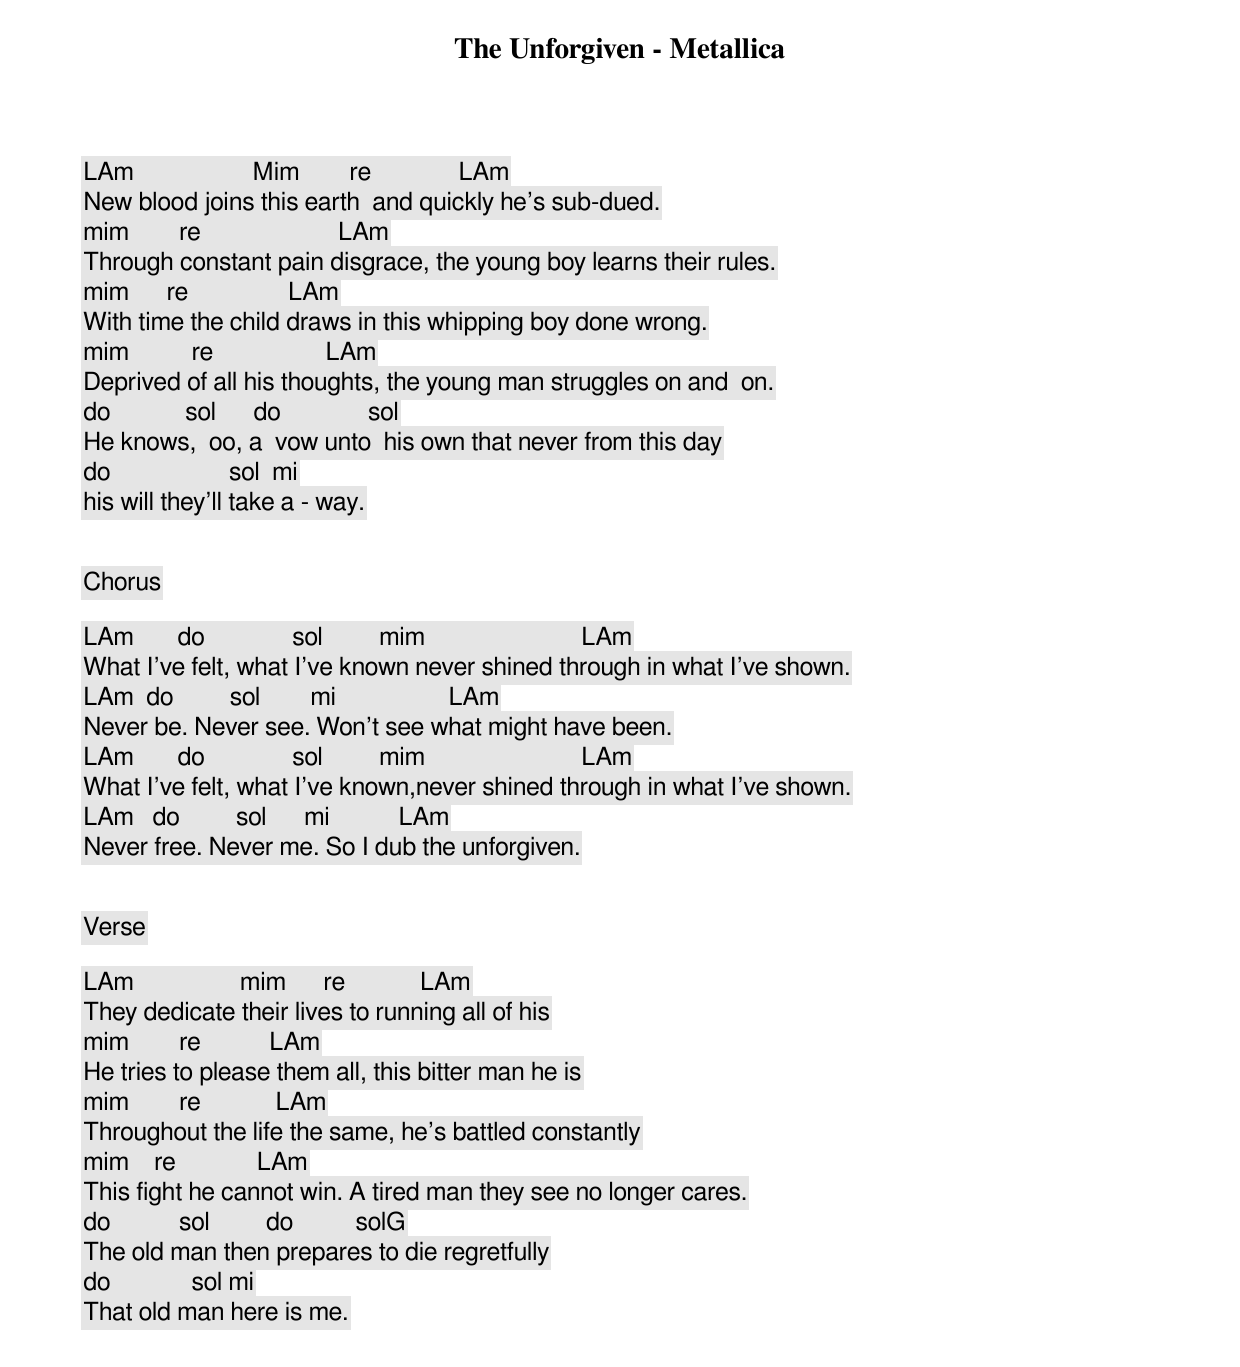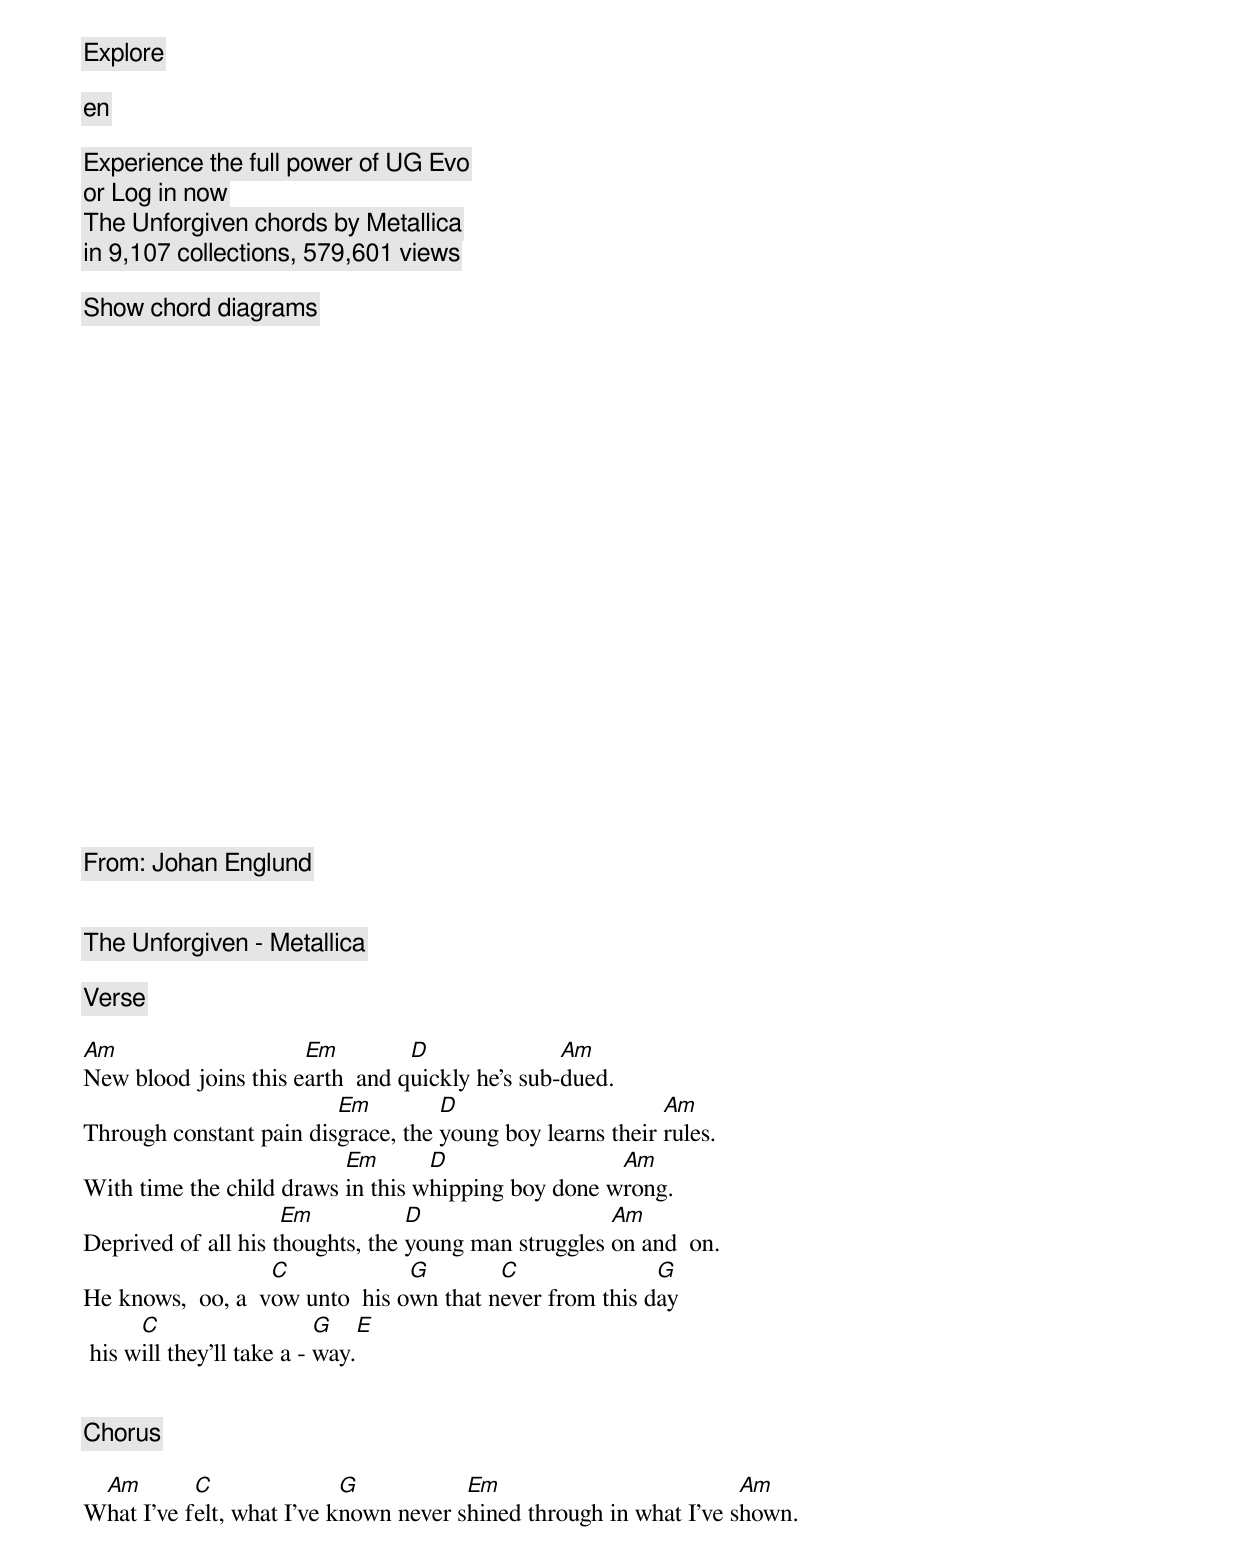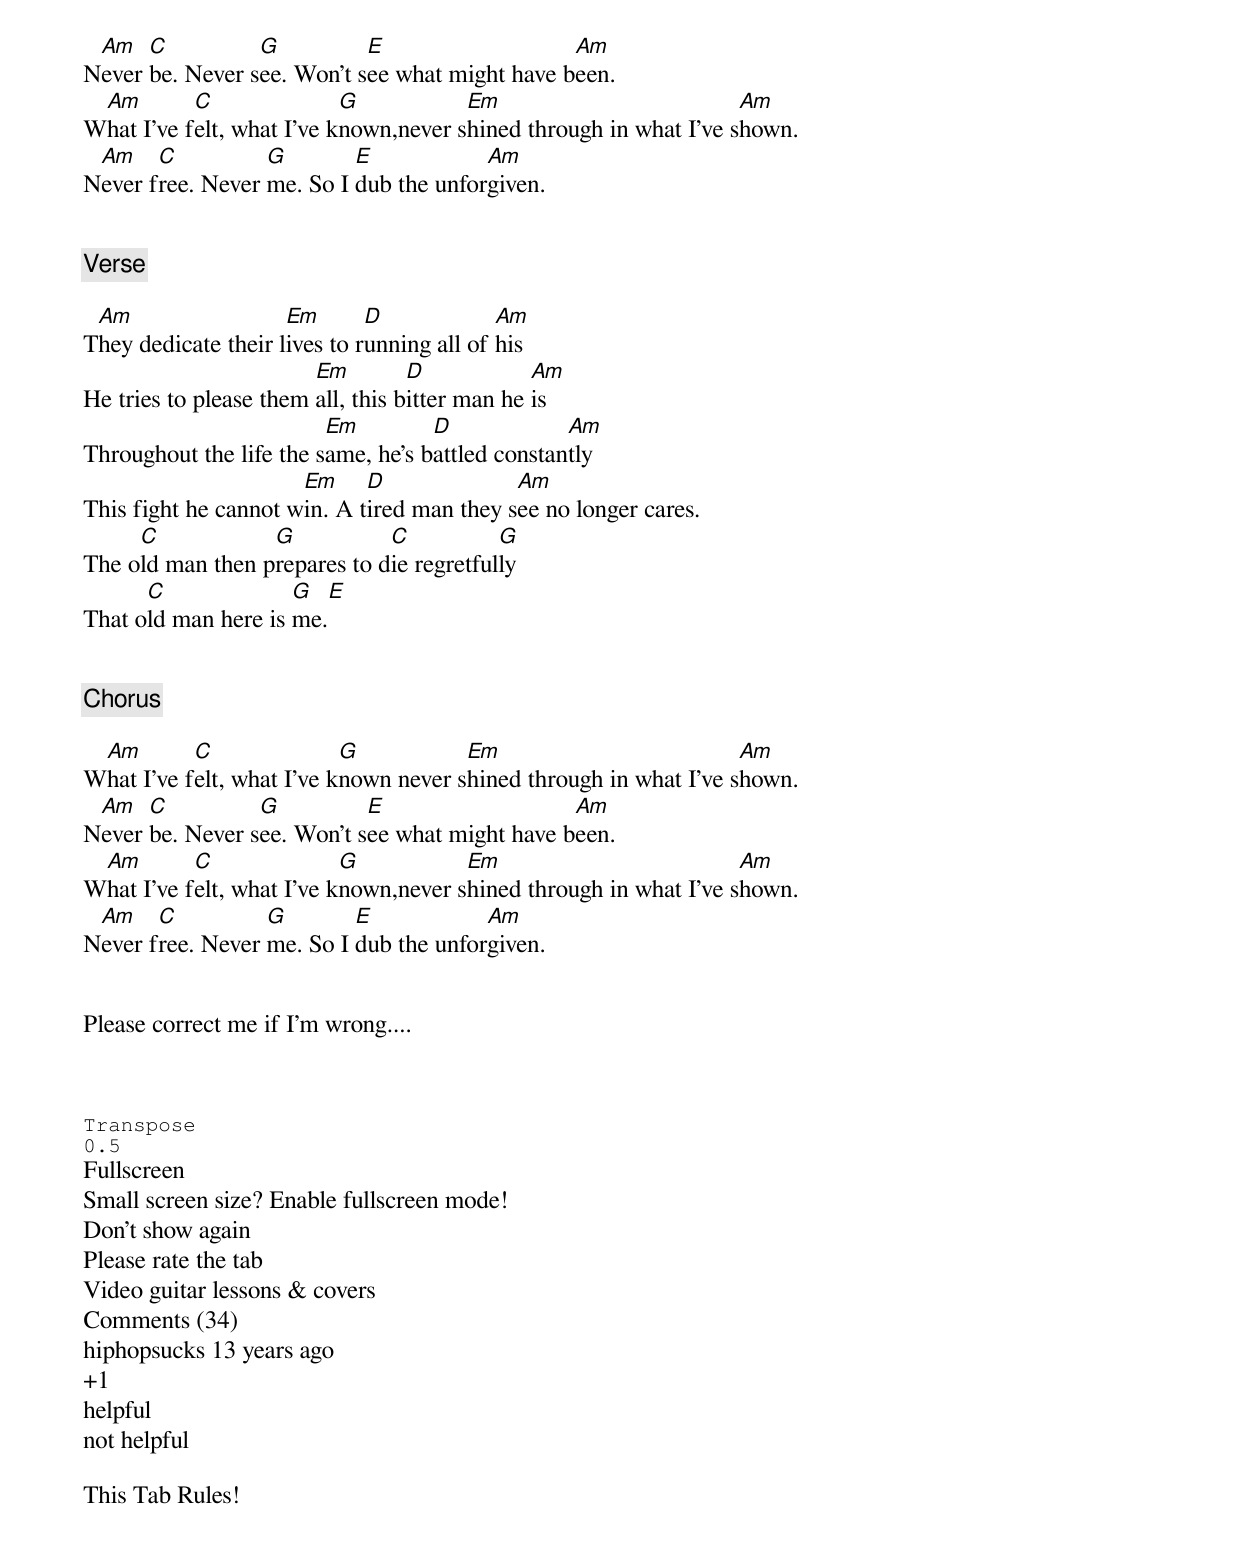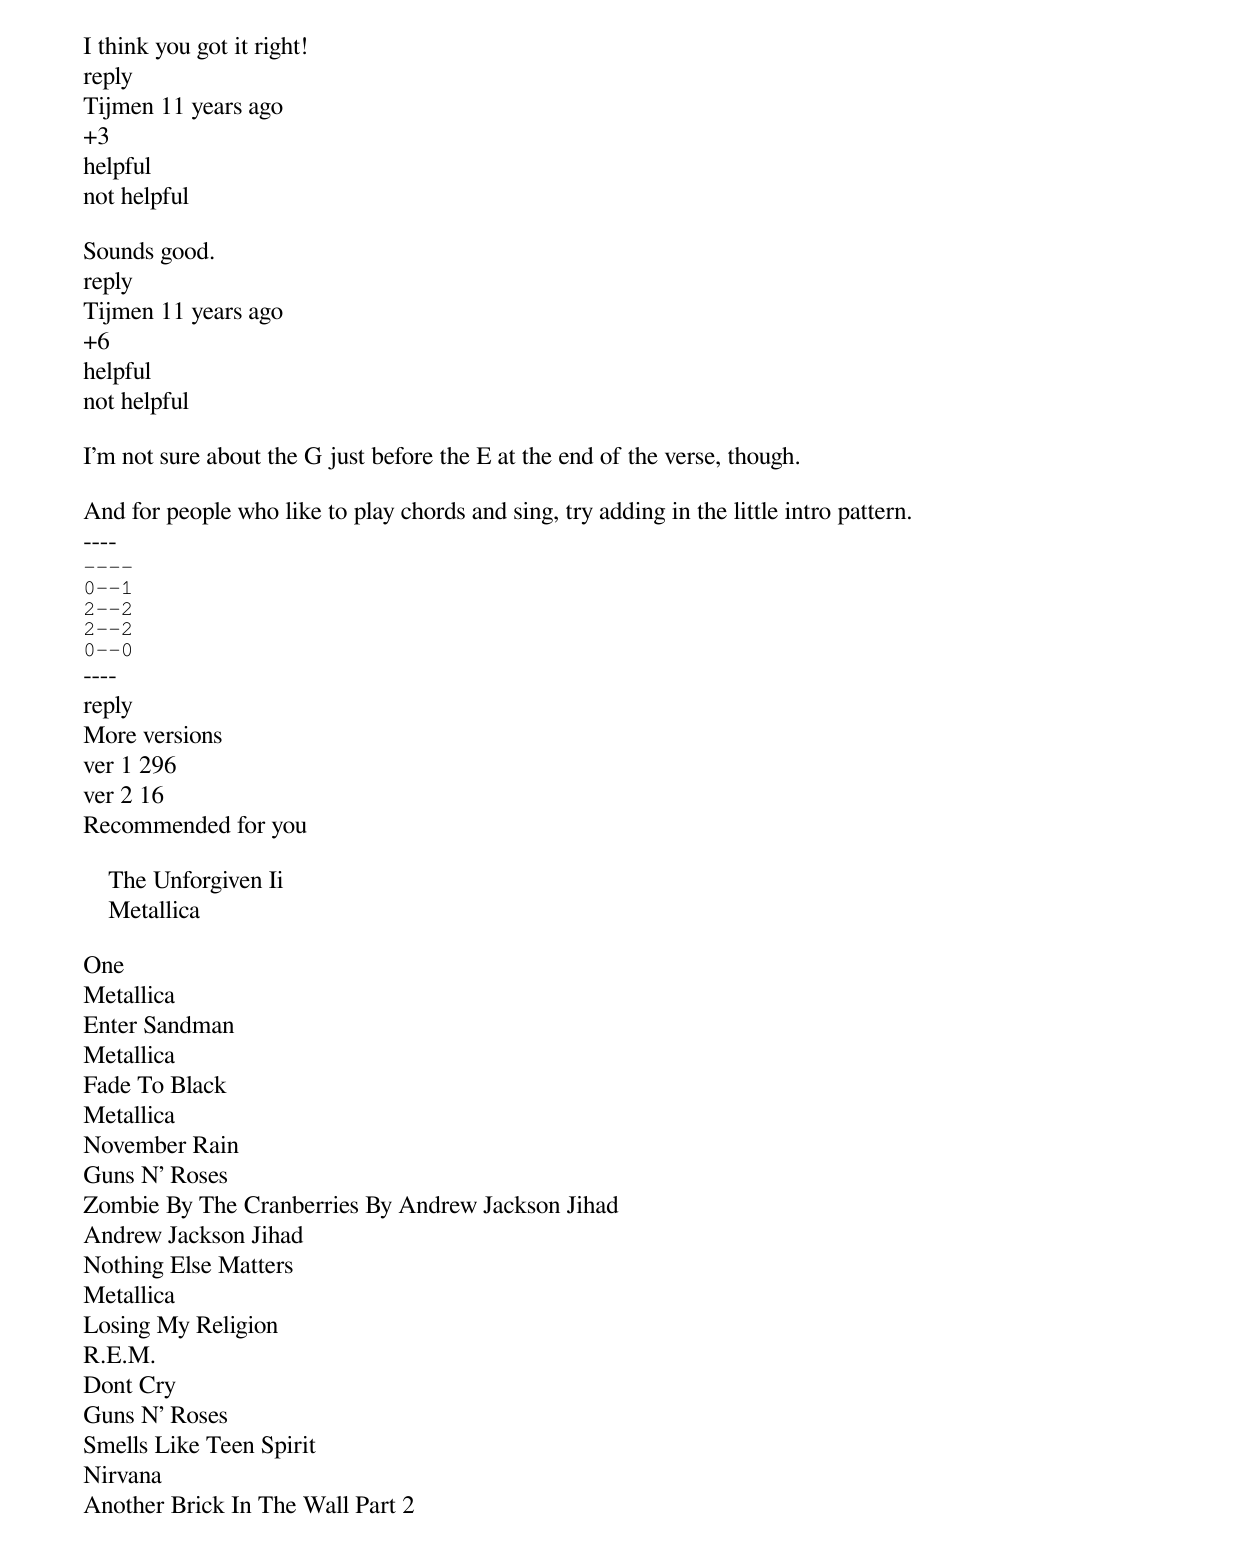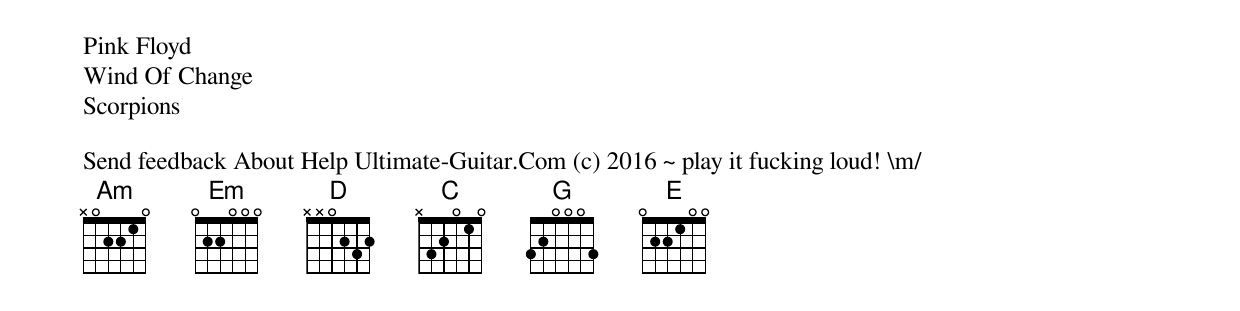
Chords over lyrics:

The Unforgiven - Metallica

LAm                   Mim        re              LAm
New blood joins this earth  and quickly he's sub-dued.
                         mim        re                      LAm
Through constant pain disgrace, the young boy learns their rules.
                          mim      re                LAm
With time the child draws in this whipping boy done wrong.
                     mim          re                  LAm
Deprived of all his thoughts, the young man struggles on and  on.
                   do            sol      do              sol
He knows,  oo, a  vow unto  his own that never from this day
      do                   sol  mi
 his will they'll take a - way.


[Chorus]

 LAm       do              sol         mim                         LAm
What I've felt, what I've known never shined through in what I've shown.
 LAm  do         sol        mi                  LAm
Never be. Never see. Won't see what might have been.
 LAm       do              sol         mim                         LAm
What I've felt, what I've known,never shined through in what I've shown.
 LAm   do         sol      mi           LAm
Never free. Never me. So I dub the unforgiven.


[Verse]

 LAm                 mim      re            LAm
They dedicate their lives to running all of his
                        mim        re           LAm
He tries to please them all, this bitter man he is
                         mim        re            LAm
Throughout the life the same, he's battled constantly
                      mim    re             LAm
This fight he cannot win. A tired man they see no longer cares.
     do           sol         do          solG
The old man then prepares to die regretfully
      do             sol mi
That old man here is me.



























Explore

    en

Experience the full power of UG Evo
or Log in now
The Unforgiven chords by Metallica
  in 9,107 collections, 579,601 views

Show chord diagrams





















From: Johan Englund


The Unforgiven - Metallica

[Verse]

Am                    Em         D               Am
New blood joins this earth  and quickly he's sub-dued.
                         Em         D                      Am
Through constant pain disgrace, the young boy learns their rules.
                          Em       D                 Am
With time the child draws in this whipping boy done wrong.
                     Em           D                   Am
Deprived of all his thoughts, the young man struggles on and  on.
                   C             G        C               G
He knows,  oo, a  vow unto  his own that never from this day
      C                    G    E
 his will they'll take a - way.


[Chorus]

 Am        C               G           Em                          Am
What I've felt, what I've known never shined through in what I've shown.
 Am   C          G          E                   Am
Never be. Never see. Won't see what might have been.
 Am        C               G           Em                          Am
What I've felt, what I've known,never shined through in what I've shown.
 Am    C          G        E            Am
Never free. Never me. So I dub the unforgiven.


[Verse]

 Am                  Em       D             Am
They dedicate their lives to running all of his
                        Em         D            Am
He tries to please them all, this bitter man he is
                         Em         D             Am
Throughout the life the same, he's battled constantly
                      Em     D              Am
This fight he cannot win. A tired man they see no longer cares.
     C            G           C           G
The old man then prepares to die regretfully
      C              G   E
That old man here is me.


[Chorus]

 Am        C               G           Em                          Am
What I've felt, what I've known never shined through in what I've shown.
 Am   C          G          E                   Am
Never be. Never see. Won't see what might have been.
 Am        C               G           Em                          Am
What I've felt, what I've known,never shined through in what I've shown.
 Am    C          G        E            Am
Never free. Never me. So I dub the unforgiven.


Please correct me if I'm wrong....



Transpose
0.5
Fullscreen
Small screen size? Enable fullscreen mode!
Don't show again
Please rate the tab
Video guitar lessons & covers
Comments (34)
hiphopsucks 13 years ago
+1
helpful
not helpful

This Tab Rules!
I think you got it right!
reply
Tijmen 11 years ago
+3
helpful
not helpful

Sounds good.
reply
Tijmen 11 years ago
+6
helpful
not helpful

I'm not sure about the G just before the E at the end of the verse, though.

And for people who like to play chords and sing, try adding in the little intro pattern.
----
----
0--1
2--2
2--2
0--0
----
reply
More versions
ver 1 296
ver 2 16
Recommended for you

    The Unforgiven Ii
    Metallica

One
Metallica
Enter Sandman
Metallica
Fade To Black
Metallica
November Rain
Guns N' Roses
Zombie By The Cranberries By Andrew Jackson Jihad
Andrew Jackson Jihad
Nothing Else Matters
Metallica
Losing My Religion
R.E.M.
Dont Cry
Guns N' Roses
Smells Like Teen Spirit
Nirvana
Another Brick In The Wall Part 2
Pink Floyd
Wind Of Change
Scorpions

Send feedback About Help Ultimate-Guitar.Com (c) 2016 ~ play it fucking loud! \m/
